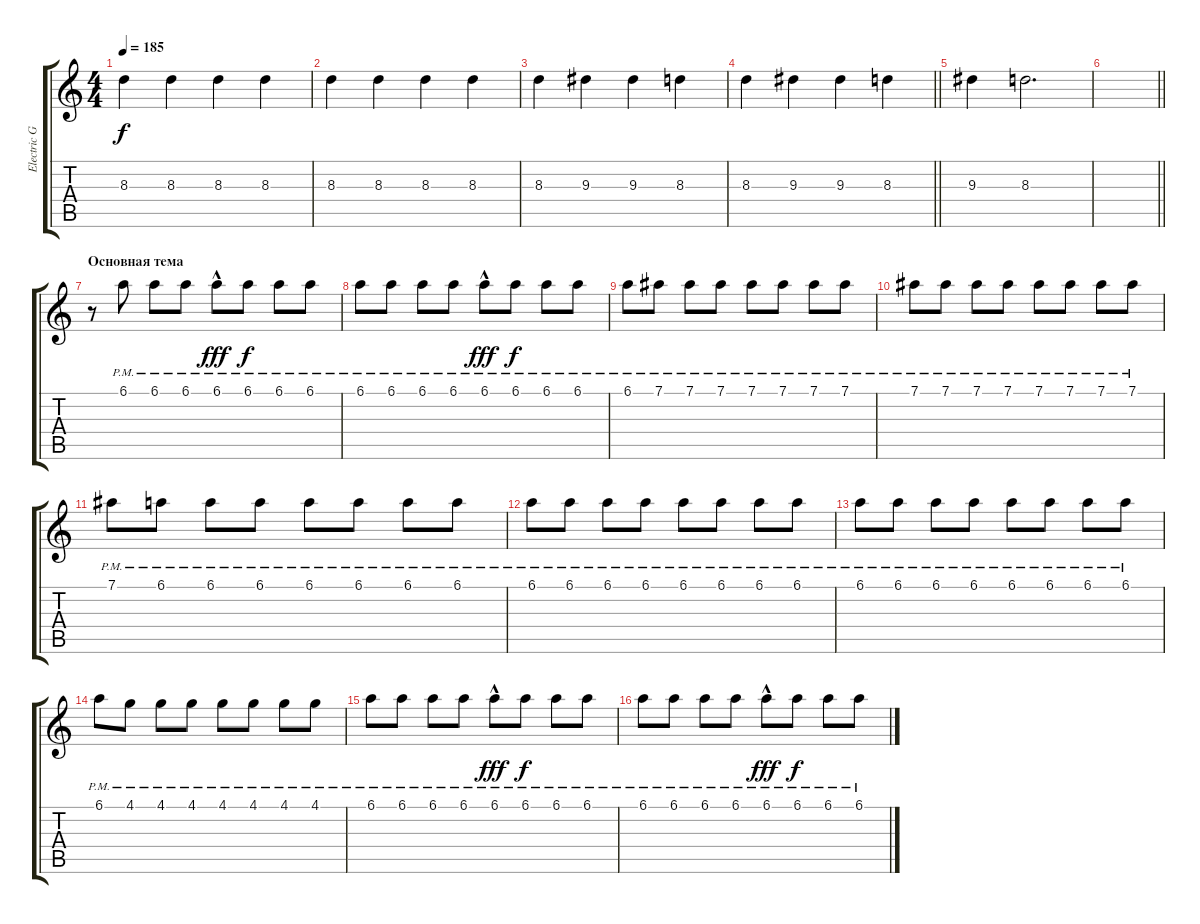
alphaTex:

\track ("Electric Guitar" "Electric G") {instrument overdrivenguitar}
\staff {score tabs}
\tuning (Eb4 Bb3 Gb3 Db3 Ab2 Eb2) {hide}
\ts (4 4)
\tempo 185
\clef g2
\ks c
8.3.4{dy f} 8.3.4 8.3.4 8.3.4 |
8.3.4 8.3.4 8.3.4 8.3.4 |
8.3.4 9.3.4 9.3.4 8.3.4 |
\barLineRight lightlight
8.3.4 9.3.4 9.3.4 8.3.4 |
9.3.4 8.3.2{d} |
\barLineRight lightlight
|
\section ("" "Основная тема")
r.8 6.1{pm}.8 6.1{pm}.8 6.1{pm}.8 6.1{hac pm}.8{dy fff} 6.1{pm}.8{dy f} 6.1{pm}.8 6.1{pm}.8 |
6.1{pm}.8 6.1{pm}.8 6.1{pm}.8 6.1{pm}.8 6.1{hac pm}.8{dy fff} 6.1{pm}.8{dy f} 6.1{pm}.8 6.1{pm}.8 |
6.1{pm}.8 7.1{pm}.8 7.1{pm}.8 7.1{pm}.8 7.1{pm}.8 7.1{pm}.8 7.1{pm}.8 7.1{pm}.8 |
7.1{pm}.8 7.1{pm}.8 7.1{pm}.8 7.1{pm}.8 7.1{pm}.8 7.1{pm}.8 7.1{pm}.8 7.1{pm}.8 |
7.1{pm}.8 6.1{pm}.8 6.1{pm}.8 6.1{pm}.8 6.1{pm}.8 6.1{pm}.8 6.1{pm}.8 6.1{pm}.8 |
6.1{pm}.8 6.1{pm}.8 6.1{pm}.8 6.1{pm}.8 6.1{pm}.8 6.1{pm}.8 6.1{pm}.8 6.1{pm}.8 |
6.1{pm}.8 6.1{pm}.8 6.1{pm}.8 6.1{pm}.8 6.1{pm}.8 6.1{pm}.8 6.1{pm}.8 6.1{pm}.8 |
6.1{pm}.8 4.1{pm}.8 4.1{pm}.8 4.1{pm}.8 4.1{pm}.8 4.1{pm}.8 4.1{pm}.8 4.1{pm}.8 |
6.1{pm}.8 6.1{pm}.8 6.1{pm}.8 6.1{pm}.8 6.1{hac pm}.8{dy fff} 6.1{pm}.8{dy f} 6.1{pm}.8 6.1{pm}.8 |
6.1{pm}.8 6.1{pm}.8 6.1{pm}.8 6.1{pm}.8 6.1{hac pm}.8{dy fff} 6.1{pm}.8{dy f} 6.1{pm}.8 6.1{pm}.8
